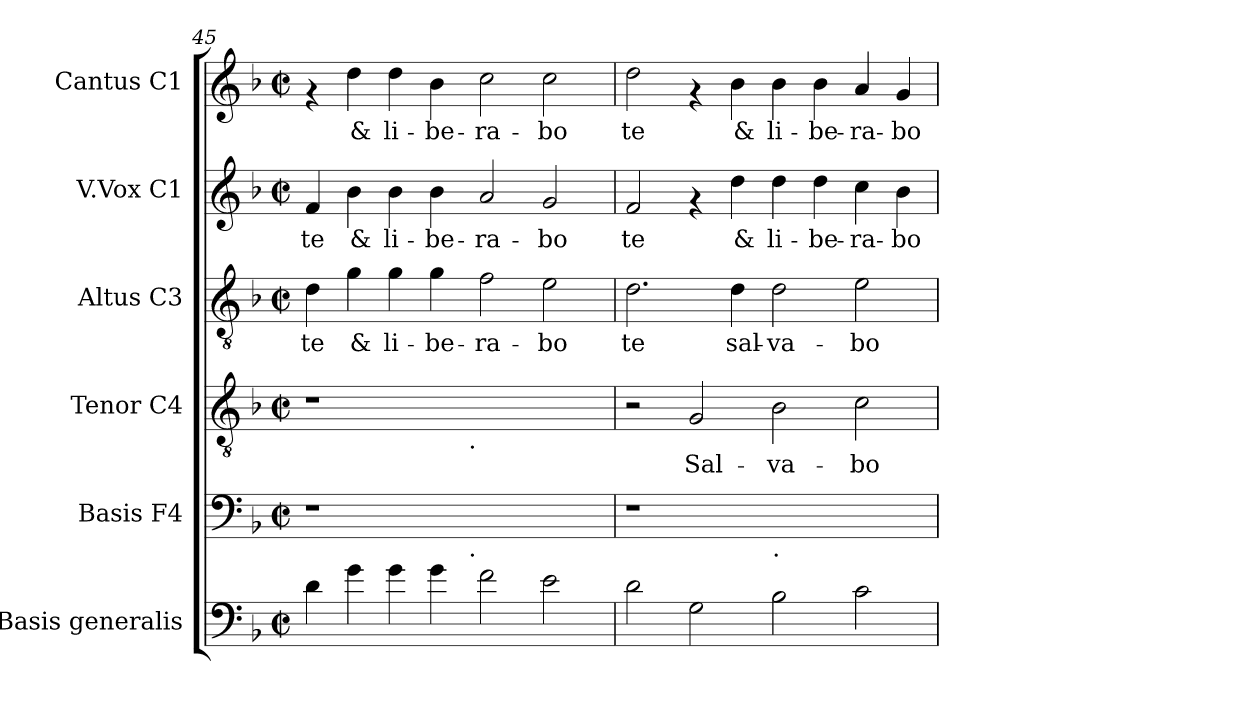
**kern	**kern	**kern	**text	**kern	**text	**kern	**text	**kern	**text
*part6	*part5	*part4	*part4	*part3	*part3	*part2	*part2	*part1	*part1
*staff6	*staff5	*staff4	*staff4	*staff3	*staff3	*staff2	*staff2	*staff1	*staff1
*I"Basis  generalis	*I"Basis  F4	*I"Tenor  C4	*	*I"Altus  C3	*	*I"V.Vox  C1	*	*I"Cantus  C1	*
*	*I'B	*I'T	*	*I'A	*	*	*	*I'C	*
*clefF4	*clefF4	*clefGv2	*	*clefGv2	*	*clefG2	*	*clefG2	*
*k[b-]	*k[b-]	*k[b-]	*	*k[b-]	*	*k[b-]	*	*k[b-]	*
*F:	*F:	*F:	*	*F:	*	*F:	*	*F:	*
*M2/2	*M2/2	*M2/2	*	*M2/2	*	*M2/2	*	*M2/2	*
*met(c|)	*met(c|)	*met(c|)	*	*met(c|)	*	*met(c|)	*	*met(c|)	*
=45	=45	=45	=45	=45	=45	=45	=45	=45	=45
!	!	!	!	!	!LO:LY:b:cj	!	!LO:LY:b:cj	!	!
*	*^	*^	*	*	*	*	*	*	*
4d\	1r	2ryy	1r	2ryy	.	4d\	te	4f/	te	4rf	.
!	!	!	!	!	!	!	!LO:LY:b:cj	!	!LO:LY:b:cj	!	!LO:LY:b:cj
4g\	.	.	.	.	.	4g\	&	4b-\	&	4dd\	&
!	!	!	!	!	!	!	!LO:LY:b:cj	!	!LO:LY:b:cj	!	!LO:LY:b:cj
4g\	.	4...ryy	.	4...ryy	.	4g\	li-	4b-\	li-	4dd\	li-
!	!	!	!	!	!	!	!LO:LY:b:cj	!	!LO:LY:b:cj	!	!LO:LY:b:cj
4g\	.	.	.	.	.	4g\	-be-	4b-\	-be-	4b-\	-be-
!	!	!	!	!LO:TX:b:t=.	!	!	!	!	!	!	!
!	!	!LO:TX:b:t=.	!	!	!	!	!	!	!	!	!
.	.	1ryy	.	1ryy	.	.	.	.	.	.	.
!	!	!	!	!	!	!	!LO:LY:b:cj	!	!LO:LY:b:cj	!	!LO:LY:b:cj
2f\	1ryy	.	1ryy	.	.	2f\	-ra-	2a/	-ra-	2cc\	-ra-
!	!	!	!	!	!	!	!LO:LY:b:cj	!	!LO:LY:b:cj	!	!LO:LY:b:cj
2e\	.	.	.	.	.	2e\	-bo	2g/	-bo	2cc\	-bo
.	.	32ryy	.	32ryy	.	.	.	.	.	.	.
!!LO:PB:g=z
=46	=46	=46	=46	=46	=46	=46	=46	=46	=46	=46	=46
!	!	!	!	!	!	!	!LO:LY:b:cj	!	!LO:LY:b:cj	!	!LO:LY:b:cj
*	*v	*v	*	*	*	*	*	*	*	*	*
*	*	*v	*v	*	*	*	*	*	*	*
2d\	1r	2r	.	2.d\	te	2f/	te	2dd\	te
!	!	!	!LO:LY:b:cj	!	!	!	!	!	!
2G\	.	2G/	Sal-	.	.	4rf	.	4rf	.
!	!	!	!	!	!LO:LY:b:cj	!	!LO:LY:b:cj	!	!LO:LY:b:cj
.	.	.	.	4d\	sal-	4dd\	&	4b-\	&
!	!LO:TX:b:t=.	!	!	!	!	!	!	!	!
!	!	!	!LO:LY:b:cj	!	!LO:LY:b:cj	!	!LO:LY:b:cj	!	!LO:LY:b:cj
2B-\	1ryy	2B-\	-va-	2d\	-va-	4dd\	li-	4b-\	li-
!	!	!	!	!	!	!	!LO:LY:b:cj	!	!LO:LY:b:cj
.	.	.	.	.	.	4dd\	-be-	4b-\	-be-
!	!	!	!LO:LY:b:cj	!	!LO:LY:b:cj	!	!LO:LY:b:cj	!	!LO:LY:b:cj
2c\	.	2c\	-bo	2e\	-bo	4cc\	-ra-	4a/	-ra-
!	!	!	!	!	!	!	!LO:LY:b:cj	!	!LO:LY:b:cj
.	.	.	.	.	.	4b-\	-bo	4g/	-bo
=	=	=	=	=	=	=	=	=	=
*-	*-	*-	*-	*-	*-	*-	*-	*-	*-
